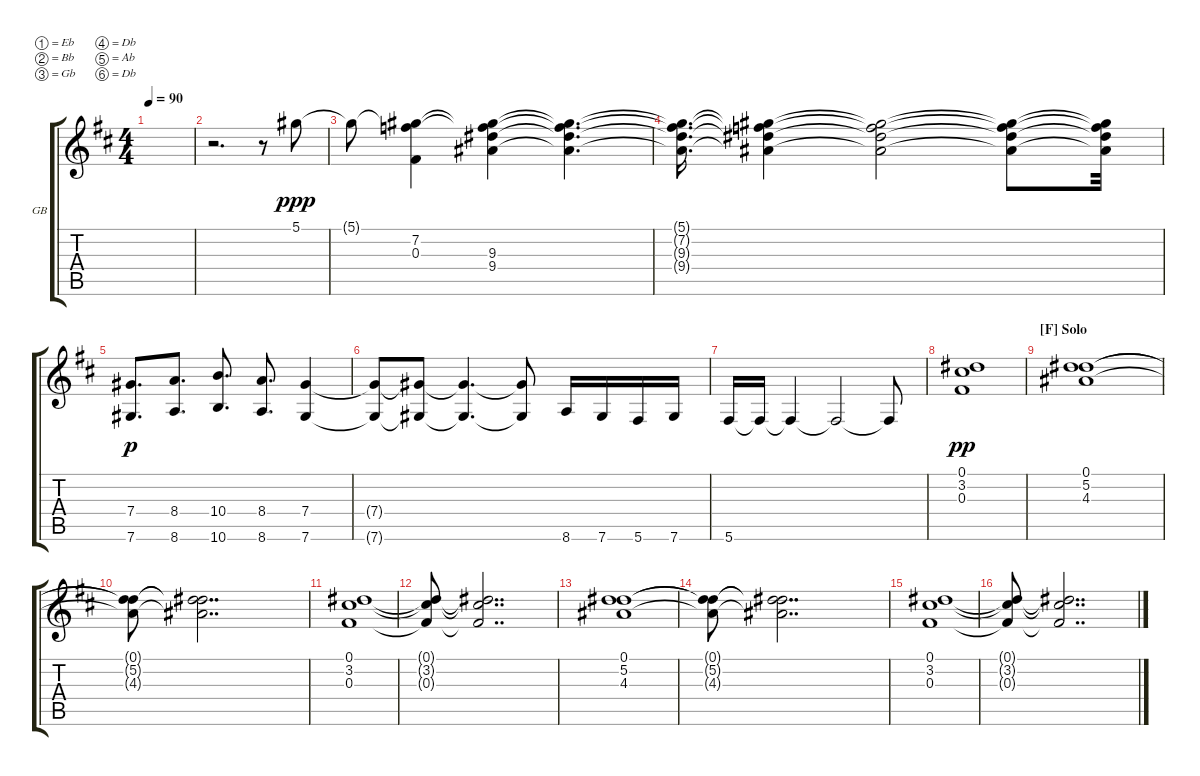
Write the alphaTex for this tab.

\defaultSystemsLayout 4
\bracketExtendMode groupsimilarinstruments
\firstSystemTrackNameOrientation horizontal
\otherSystemsTrackNameOrientation horizontal
\track ("Guitarra 2: Base" "GB") {multiBarRest instrument distortionguitar}
\staff {score tabs}
\tuning (Eb4 Bb3 Gb3 Db3 Ab2 Db2)
\ts (4 4)
\tempo 90
\clef g2
\ks d
|
r.2{d} r.8 5.1.8{dy ppp} |
5.1{t}.8 (7.2 5.1{t} 0.3).4 (9.3 5.1{t} 7.2{t} 9.4).4 (9.4{t} 9.3{t} 5.1{t} 7.2{t}).4{d} |
(9.4{t} 9.3{t} 5.1{t} 7.2{t}).16{d} (9.4{t} 9.3{t} 5.1{t} 7.2{t}).4 (9.4{t} 9.3{t} 5.1{t} 7.2{t}).2 (9.4{t} 9.3{t} 5.1{t} 7.2{t}).8 (9.4{t} 9.3{t} 5.1{t} 7.2{t}).32 |
(7.6 7.4).8{d dy p} (8.6 8.4).8{d} (10.6 10.4).8{d} (8.6 8.4).8{d} (7.6 7.4).4 |
(7.6{t} 7.4{t}).8 (7.6{t} 7.4{t}).8 (7.6{t} 7.4{t}).4{d} (7.6{t} 7.4{t}).8 8.6.16 7.6.16 5.6.16 7.6.16 |
5.6.16 5.6{t}.16 5.6{t}.4 5.6{t}.2 5.6{t}.8 |
(3.2 0.3 0.1).1{dy pp} |
\section ("F" "Solo")
(0.1 5.2 4.3).1 |
(0.1{t} 5.2{t} 4.3{t}).8 (0.1{t} 5.2{t} 4.3{t}).2{dd} |
(3.2 0.1 0.3).1 |
(3.2{t} 0.1{t} 0.3{t}).8 (3.2{t} 0.1{t} 0.3{t}).2{dd} |
(0.1 5.2 4.3).1 |
(0.1{t} 5.2{t} 4.3{t}).8 (0.1{t} 5.2{t} 4.3{t}).2{dd} |
(3.2 0.1 0.3).1 |
(3.2{t} 0.1{t} 0.3{t}).8 (3.2{t} 0.1{t} 0.3{t}).2{dd}
